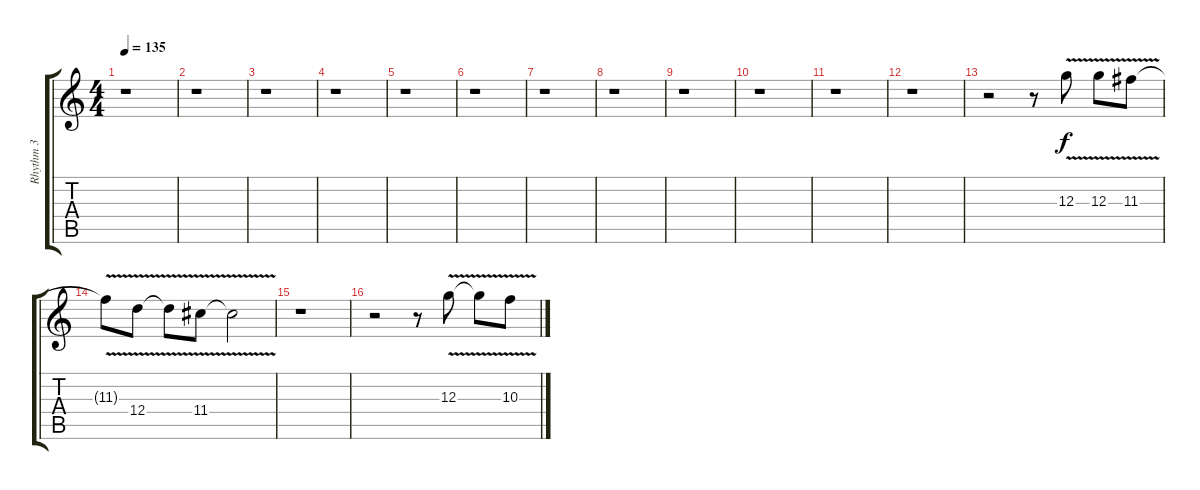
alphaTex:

\track ("Rhythm 3" "Rhythm 3") {instrument overdrivenguitar}
\staff {score tabs}
\tuning (E4 B3 G3 D3 A2 E2) {hide}
\ts (4 4)
\tempo 135
\clef g2
\ks c
r.1{dy f} |
r.1 |
r.1 |
r.1 |
r.1 |
r.1 |
r.1 |
r.1 |
r.1 |
r.1 |
r.1 |
r.1 |
r.2 r.8 12.3{v}.8 12.3{v}.8 11.3{v}.8 |
11.3{t}.8 12.4{v}.8 12.4{t}.8 11.4{v}.8 11.4{t}.2 |
r.1 |
r.2 r.8 12.3{v}.8 12.3{t}.8 10.3{v}.8
